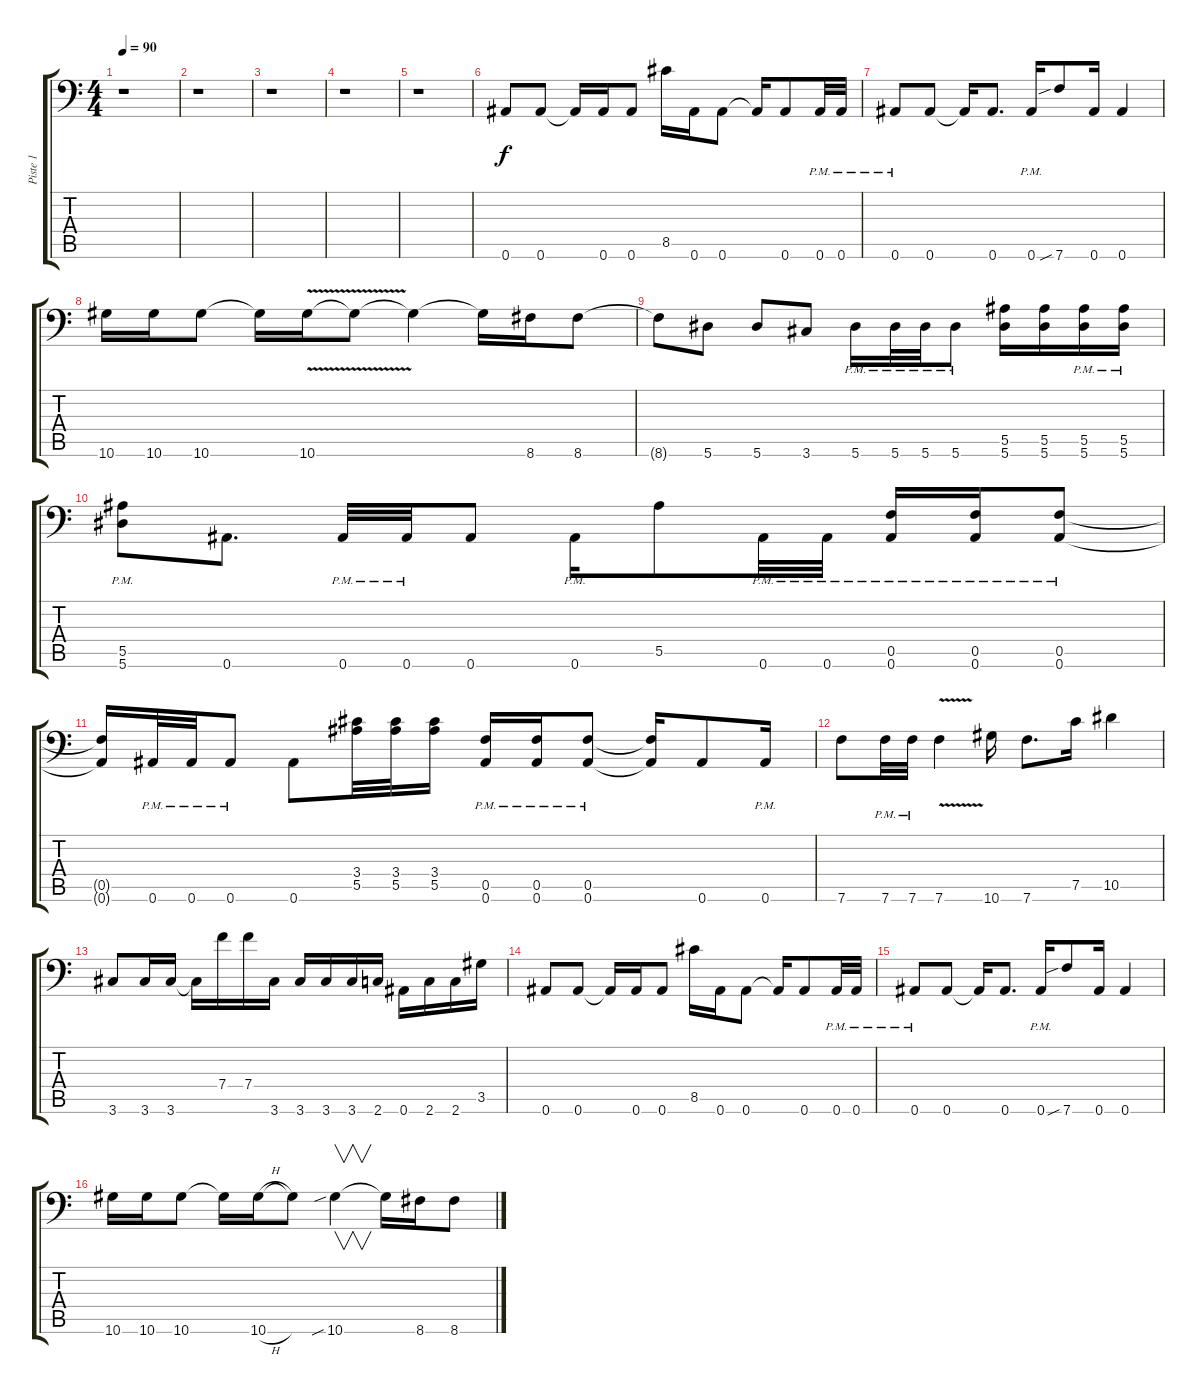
\track ("Piste 1" "Piste 1") {instrument distortionguitar}
\staff {score tabs}
\tuning (C4 G3 Eb3 Bb2 F2 Bb1) {hide}
\ts (4 4)
\tempo 90
\clef f4
\ks c
r.1{dy f} |
r.1 |
r.1 |
r.1 |
r.1 |
0.6.8 0.6.8 0.6{t}.16 0.6.16 0.6.8 8.5.16 0.6.16 0.6.8 0.6{t}.16 0.6.8 0.6{pm}.32 0.6{pm}.32 |
0.6{pm}.8 0.6.8 0.6{t}.16 0.6.8{d} 0.6{pm}.16 7.6{sib}.8 0.6.16 0.6.4 |
10.6.16 10.6.16 10.6.8 10.6{t}.16 10.6{v}.16 10.6{t}.8 10.6{t}.4 10.6{t}.16 8.6.16 8.6.8 |
8.6{t}.8 5.6.8 5.6.8 3.6.8 5.6{pm}.16 5.6{pm}.32 5.6{pm}.32 5.6{pm}.8 (5.5 5.6).16 (5.5 5.6).16 (5.5 5.6{pm}).16 (5.5 5.6{pm}).16 |
(5.5{pm} 5.6).8 0.6.8{d} 0.6{pm}.32 0.6{pm}.32 0.6.8 0.6{pm}.16 5.5.8 0.6{pm}.32 0.6{pm}.32 (0.5 0.6{pm}).16 (0.5 0.6{pm}).16 (0.5 0.6{pm}).8 |
(0.5{t} 0.6{t}).16 0.6{pm}.32 0.6{pm}.32 0.6{pm}.8 0.6.8 (3.4 5.5).32 (3.4 5.5).32 (3.4 5.5).16 (0.5 0.6{pm}).16 (0.5 0.6{pm}).16 (0.5 0.6{pm}).8 (0.5{t} 0.6{t}).16 0.6.8 0.6{pm}.16 |
7.6.8 7.6{pm}.32 7.6{pm}.32 7.6{v}.4 10.6.16 7.6.8{d} 7.5.16 10.5.4 |
3.6.8 3.6.16 3.6.16 3.6{t}.16 7.4.16 7.4.16 3.6.16 3.6.16 3.6.16 3.6.16 2.6.16 0.6.16 2.6.16 2.6.16 3.5.16 |
0.6.8 0.6.8 0.6{t}.16 0.6.16 0.6.8 8.5.16 0.6.16 0.6.8 0.6{t}.16 0.6.8 0.6{pm}.32 0.6{pm}.32 |
0.6{pm}.8 0.6.8 0.6{t}.16 0.6.8{d} 0.6{pm}.16 7.6{sib}.8 0.6.16 0.6.4 |
10.6.16 10.6.16 10.6.8 10.6{t}.16 10.6{h}.16 10.6{t}.8 10.6{sib}.4{v} 10.6{t}.16 8.6.16 8.6.8
